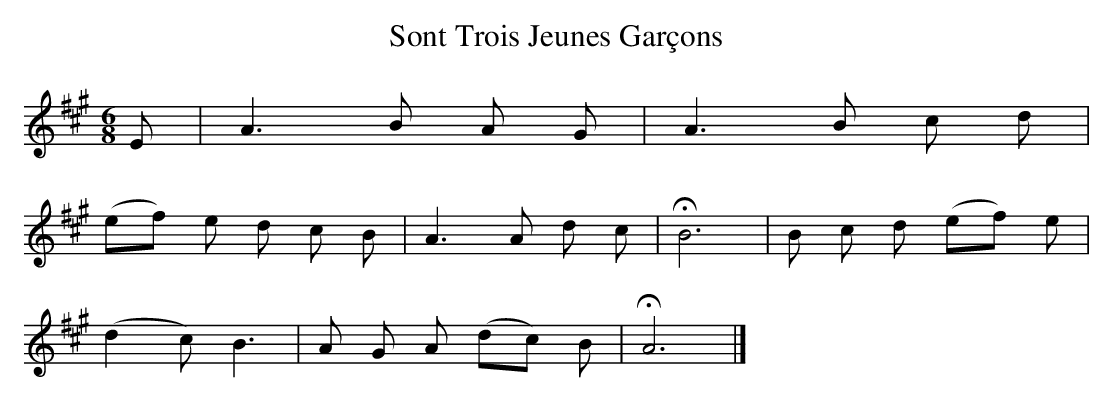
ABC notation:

X:1
T:Sont Trois Jeunes Garçons
M:6/8
L:1/8
K:A
E | A3 B A G | A3 B c d |
(ef) e d c B | A3 A d c | !fermata! B6 | B c d (ef) e |
(d2 c) B3 | A G A (dc) B | !fermata! A6 |]
